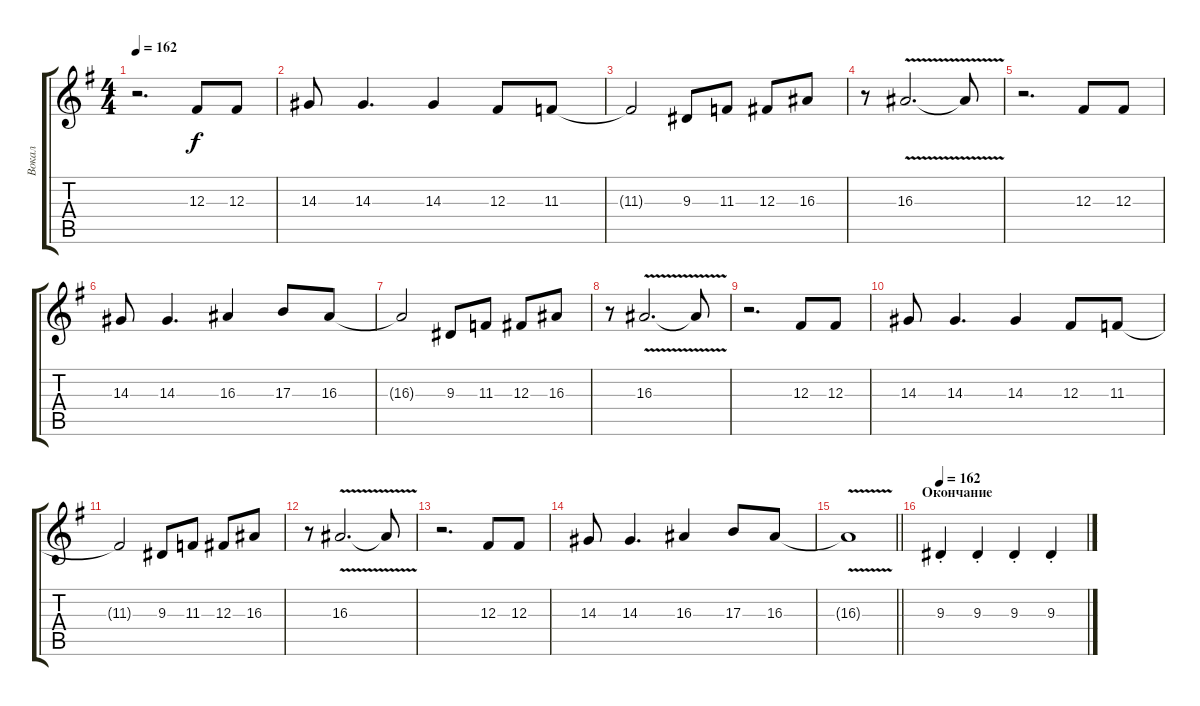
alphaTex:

\track ("Вокал" "Вокал") {instrument violin}
\staff {score tabs}
\tuning (Eb4 Bb3 Gb3 Db3 Ab2 Eb2) {hide}
\ts (4 4)
\tempo 162
\clef g2
\ks eminor
r.2{d dy f} 12.3.8 12.3.8 |
14.3.8 14.3.4{d} 14.3.4 12.3.8 11.3.8 |
11.3{t}.2 9.3.8 11.3.8 12.3.8 16.3.8 |
r.8 16.3{v}.2{d} 16.3{t}.8 |
r.2{d} 12.3.8 12.3.8 |
14.3.8 14.3.4{d} 16.3.4 17.3.8 16.3.8 |
16.3{t}.2 9.3.8 11.3.8 12.3.8 16.3.8 |
r.8 16.3{v}.2{d} 16.3{t}.8 |
r.2{d} 12.3.8 12.3.8 |
14.3.8 14.3.4{d} 14.3.4 12.3.8 11.3.8 |
11.3{t}.2 9.3.8 11.3.8 12.3.8 16.3.8 |
r.8 16.3{v}.2{d} 16.3{t}.8 |
r.2{d} 12.3.8 12.3.8 |
14.3.8 14.3.4{d} 16.3.4 17.3.8 16.3.8 |
\barLineRight lightlight
16.3{v t}.1 |
\section ("" "Окончание")
\tempo 162
9.3{st}.4 9.3{st}.4 9.3{st}.4 9.3{st}.4
